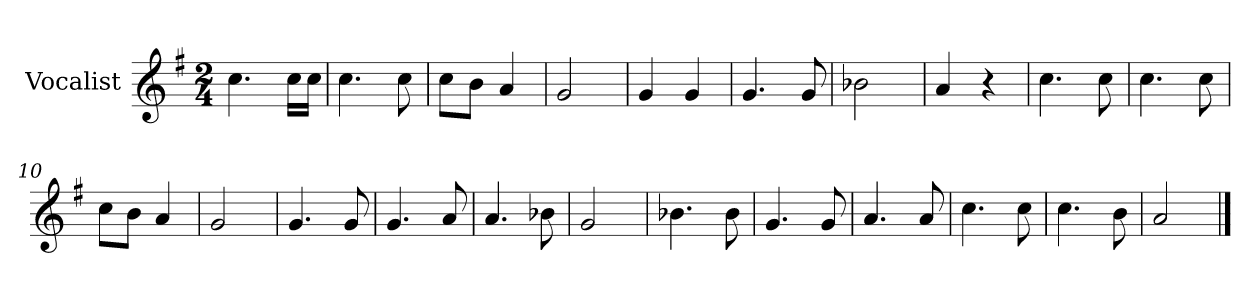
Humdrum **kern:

**kern
*part1
*staff1
*I"Vocalist
*k[f#]
*G:
*M2/4
=
4.cc
16ccLL
16ccJJ
=1
4.cc
8cc
=2
8ccL
8bJ
4a
=3
2g
=4
4g
4g
=5
4.g
8g
=6
2b-X
=7
4a
4r
=8
4.cc
8cc
=9
4.cc
8cc
=10
8ccL
8bJ
4a
=11
2g
=12
4.g
8g
=13
4.g
8a
=14
4.a
8b-X
=15
2g
=16
4.b-X
8b-
=17
4.g
8g
=18
4.a
8a
=19
4.cc
8cc
=20
4.cc
8b
=21
2a
==
*-
